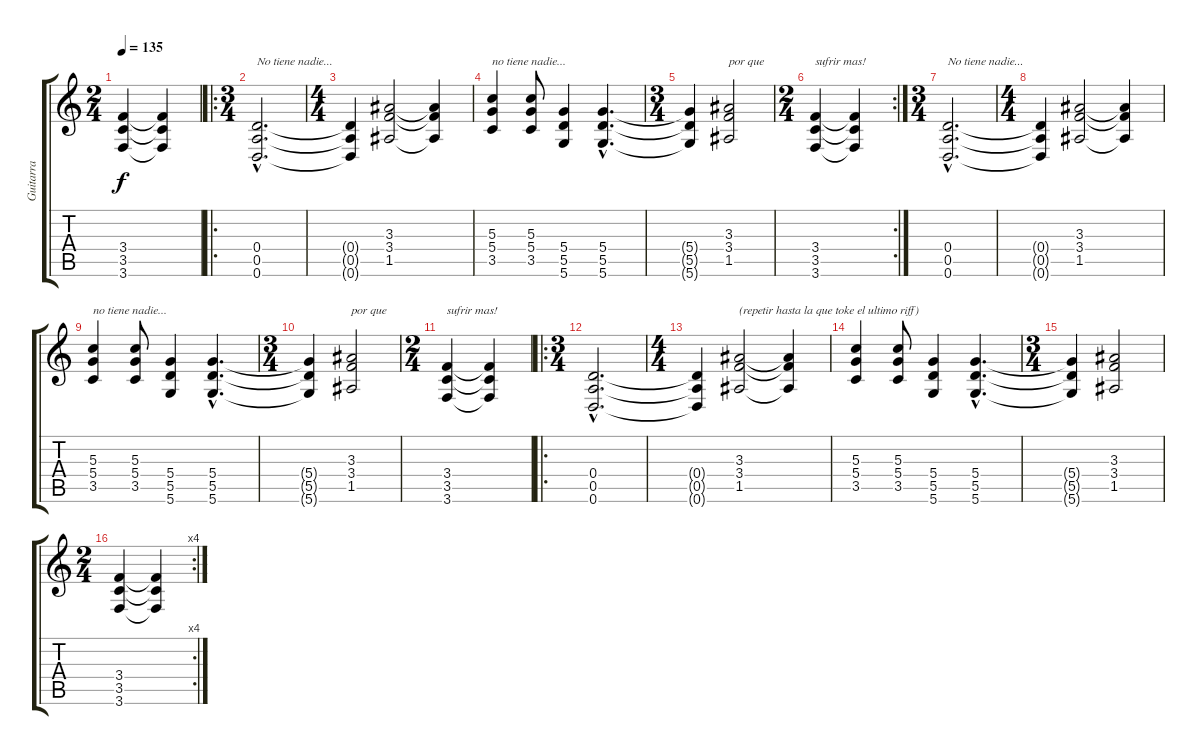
\track ("Guitarra" "Guitarra") {instrument distortionguitar}
\staff {score tabs}
\tuning (E4 B3 G3 D3 A2 D2) {hide}
\ts (2 4)
\tempo 135
\clef g2
\ks c
(3.4 3.5 3.6).4{dy f} (3.4{t} 3.5{t} 3.6{t}).4 |
\ro
\ts (3 4)
(0.4{hac} 0.5{hac} 0.6{hac}).2{d txt "No tiene nadie..."} |
\ts (4 4)
(0.4{t} 0.5{t} 0.6{t}).4 (3.3 3.4 1.5).2 (3.3{t} 3.4{t} 1.5{t}).4 |
(5.3 5.4 3.5).4{txt "no tiene nadie..."} (5.3 5.4 3.5).8 (5.4 5.5 5.6).4 (5.4{hac} 5.5{hac} 5.6{hac}).4{d} |
\ts (3 4)
(5.4{t} 5.5{t} 5.6{t}).4 (3.3 3.4 1.5).2{txt "por que"} |
\rc 2
\ts (2 4)
(3.4 3.5 3.6).4{txt "sufrir mas!"} (3.4{t} 3.5{t} 3.6{t}).4 |
\ts (3 4)
(0.4{hac} 0.5{hac} 0.6{hac}).2{d txt "No tiene nadie..."} |
\ts (4 4)
(0.4{t} 0.5{t} 0.6{t}).4 (3.3 3.4 1.5).2 (3.3{t} 3.4{t} 1.5{t}).4 |
(5.3 5.4 3.5).4{txt "no tiene nadie..."} (5.3 5.4 3.5).8 (5.4 5.5 5.6).4 (5.4{hac} 5.5{hac} 5.6{hac}).4{d} |
\ts (3 4)
(5.4{t} 5.5{t} 5.6{t}).4 (3.3 3.4 1.5).2{txt "por que"} |
\ts (2 4)
(3.4 3.5 3.6).4{txt "sufrir mas!"} (3.4{t} 3.5{t} 3.6{t}).4 |
\ro
\ts (3 4)
(0.4{hac} 0.5{hac} 0.6{hac}).2{d} |
\ts (4 4)
(0.4{t} 0.5{t} 0.6{t}).4 (3.3 3.4 1.5).2{txt "(repetir hasta la que toke el ultimo riff)"} (3.3{t} 3.4{t} 1.5{t}).4 |
(5.3 5.4 3.5).4 (5.3 5.4 3.5).8 (5.4 5.5 5.6).4 (5.4{hac} 5.5{hac} 5.6{hac}).4{d} |
\ts (3 4)
(5.4{t} 5.5{t} 5.6{t}).4 (3.3 3.4 1.5).2 |
\rc 4
\ts (2 4)
(3.4 3.5 3.6).4 (3.4{t} 3.5{t} 3.6{t}).4
